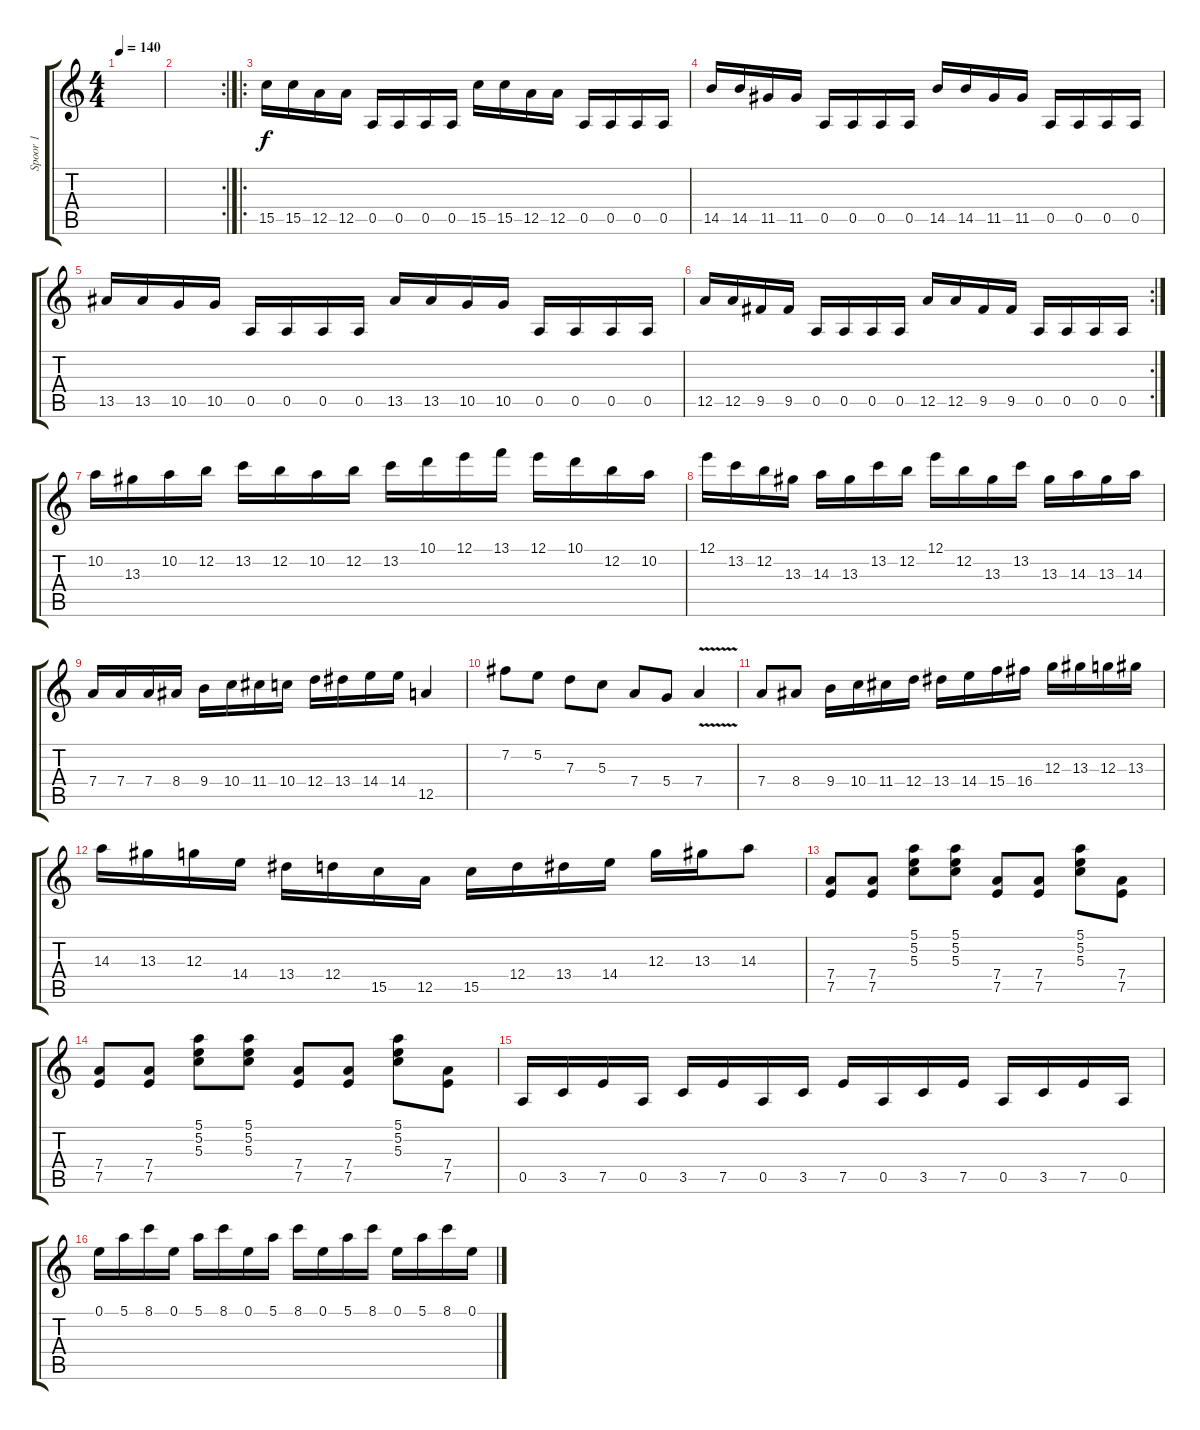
\track ("Spoor 1" "Spoor 1") {instrument distortionguitar}
\staff {score tabs}
\tuning (E4 B3 G3 D3 A2 D2) {hide}
\ts (4 4)
\tempo 140
\clef g2
\ks c
|
\rc 2
|
\ro
15.5.16 15.5.16 12.5.16 12.5.16 0.5.16 0.5.16 0.5.16 0.5.16 15.5.16 15.5.16 12.5.16 12.5.16 0.5.16 0.5.16 0.5.16 0.5.16 |
14.5.16 14.5.16 11.5.16 11.5.16 0.5.16 0.5.16 0.5.16 0.5.16 14.5.16 14.5.16 11.5.16 11.5.16 0.5.16 0.5.16 0.5.16 0.5.16 |
13.5.16 13.5.16 10.5.16 10.5.16 0.5.16 0.5.16 0.5.16 0.5.16 13.5.16 13.5.16 10.5.16 10.5.16 0.5.16 0.5.16 0.5.16 0.5.16 |
\rc 2
12.5.16 12.5.16 9.5.16 9.5.16 0.5.16 0.5.16 0.5.16 0.5.16 12.5.16 12.5.16 9.5.16 9.5.16 0.5.16 0.5.16 0.5.16 0.5.16 |
10.2.16 13.3.16 10.2.16 12.2.16 13.2.16 12.2.16 10.2.16 12.2.16 13.2.16 10.1.16 12.1.16 13.1.16 12.1.16 10.1.16 12.2.16 10.2.16 |
12.1.16 13.2.16 12.2.16 13.3.16 14.3.16 13.3.16 13.2.16 12.2.16 12.1.16 12.2.16 13.3.16 13.2.16 13.3.16 14.3.16 13.3.16 14.3.16 |
7.4.16 7.4.16 7.4.16 8.4.16 9.4.16 10.4.16 11.4.16 10.4.16 12.4.16 13.4.16 14.4.16 14.4.16 12.5.4 |
7.2.8 5.2.8 7.3.8 5.3.8 7.4.8 5.4.8 7.4{v}.4 |
7.4.8 8.4.8 9.4.16 10.4.16 11.4.16 12.4.16 13.4.16 14.4.16 15.4.16 16.4.16 12.3.16 13.3.16 12.3.16 13.3.16 |
14.3.16 13.3.16 12.3.16 14.4.16 13.4.16 12.4.16 15.5.16 12.5.16 15.5.16 12.4.16 13.4.16 14.4.16 12.3.16 13.3.16 14.3.8 |
(7.4 7.5).8 (7.4 7.5).8 (5.1 5.2 5.3).8 (5.1 5.2 5.3).8 (7.4 7.5).8 (7.4 7.5).8 (5.1 5.2 5.3).8 (7.4 7.5).8 |
(7.4 7.5).8 (7.4 7.5).8 (5.1 5.2 5.3).8 (5.1 5.2 5.3).8 (7.4 7.5).8 (7.4 7.5).8 (5.1 5.2 5.3).8 (7.4 7.5).8 |
0.5.16 3.5.16 7.5.16 0.5.16 3.5.16 7.5.16 0.5.16 3.5.16 7.5.16 0.5.16 3.5.16 7.5.16 0.5.16 3.5.16 7.5.16 0.5.16 |
0.1.16 5.1.16 8.1.16 0.1.16 5.1.16 8.1.16 0.1.16 5.1.16 8.1.16 0.1.16 5.1.16 8.1.16 0.1.16 5.1.16 8.1.16 0.1.16
